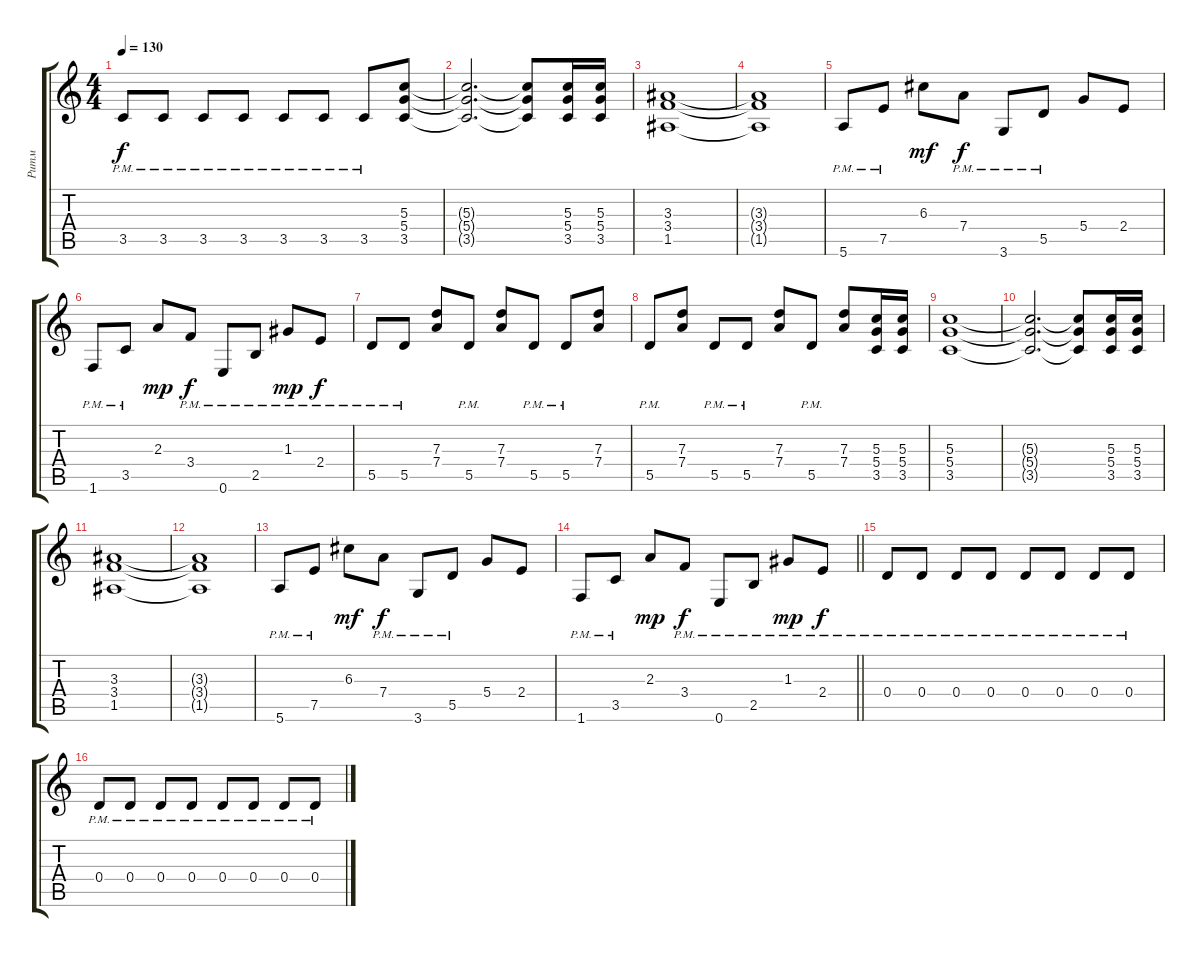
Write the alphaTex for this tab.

\track ("Ритм" "Ритм") {instrument acousticguitarnylon}
\staff {score tabs}
\tuning (E4 B3 G3 D3 A2 E2) {hide}
\ts (4 4)
\tempo 130
\clef g2
\ks c
3.5{pm}.8{dy f} 3.5{pm}.8 3.5{pm}.8 3.5{pm}.8 3.5{pm}.8 3.5{pm}.8 3.5{pm}.8 (5.3 5.4 3.5).8 |
(5.3{t} 5.4{t} 3.5{t}).2{d} (5.3{t} 5.4{t} 3.5{t}).8 (5.3 5.4 3.5).16 (5.3 5.4 3.5).16 |
(3.3 3.4 1.5).1 |
(3.3{t} 3.4{t} 1.5{t}).1 |
5.6{pm}.8 7.5{pm}.8 6.3.8{dy mf} 7.4{pm}.8{dy f} 3.6{pm}.8 5.5{pm}.8 5.4.8 2.4.8 |
1.6{pm}.8 3.5{pm}.8 2.3.8{dy mp} 3.4{pm}.8{dy f} 0.6{pm}.8 2.5{pm}.8 1.3{pm}.8{dy mp} 2.4{pm}.8{dy f} |
5.5{pm}.8 5.5{pm}.8 (7.3 7.4).8 5.5{pm}.8 (7.3 7.4).8 5.5{pm}.8 5.5{pm}.8 (7.3 7.4).8 |
5.5{pm}.8 (7.3 7.4).8 5.5{pm}.8 5.5{pm}.8 (7.3 7.4).8 5.5{pm}.8 (7.3 7.4).8 (5.3 5.4 3.5).16 (5.3 5.4 3.5).16 |
(5.3 5.4 3.5).1 |
(5.3{t} 5.4{t} 3.5{t}).2{d} (5.3{t} 5.4{t} 3.5{t}).8 (5.3 5.4 3.5).16 (5.3 5.4 3.5).16 |
(3.3 3.4 1.5).1 |
(3.3{t} 3.4{t} 1.5{t}).1 |
5.6{pm}.8 7.5{pm}.8 6.3.8{dy mf} 7.4{pm}.8{dy f} 3.6{pm}.8 5.5{pm}.8 5.4.8 2.4.8 |
\barLineRight lightlight
1.6{pm}.8 3.5{pm}.8 2.3.8{dy mp} 3.4{pm}.8{dy f} 0.6{pm}.8 2.5{pm}.8 1.3{pm}.8{dy mp} 2.4{pm}.8{dy f} |
0.4{pm}.8 0.4{pm}.8 0.4{pm}.8 0.4{pm}.8 0.4{pm}.8 0.4{pm}.8 0.4{pm}.8 0.4{pm}.8 |
0.4{pm}.8 0.4{pm}.8 0.4{pm}.8 0.4{pm}.8 0.4{pm}.8 0.4{pm}.8 0.4{pm}.8 0.4{pm}.8
